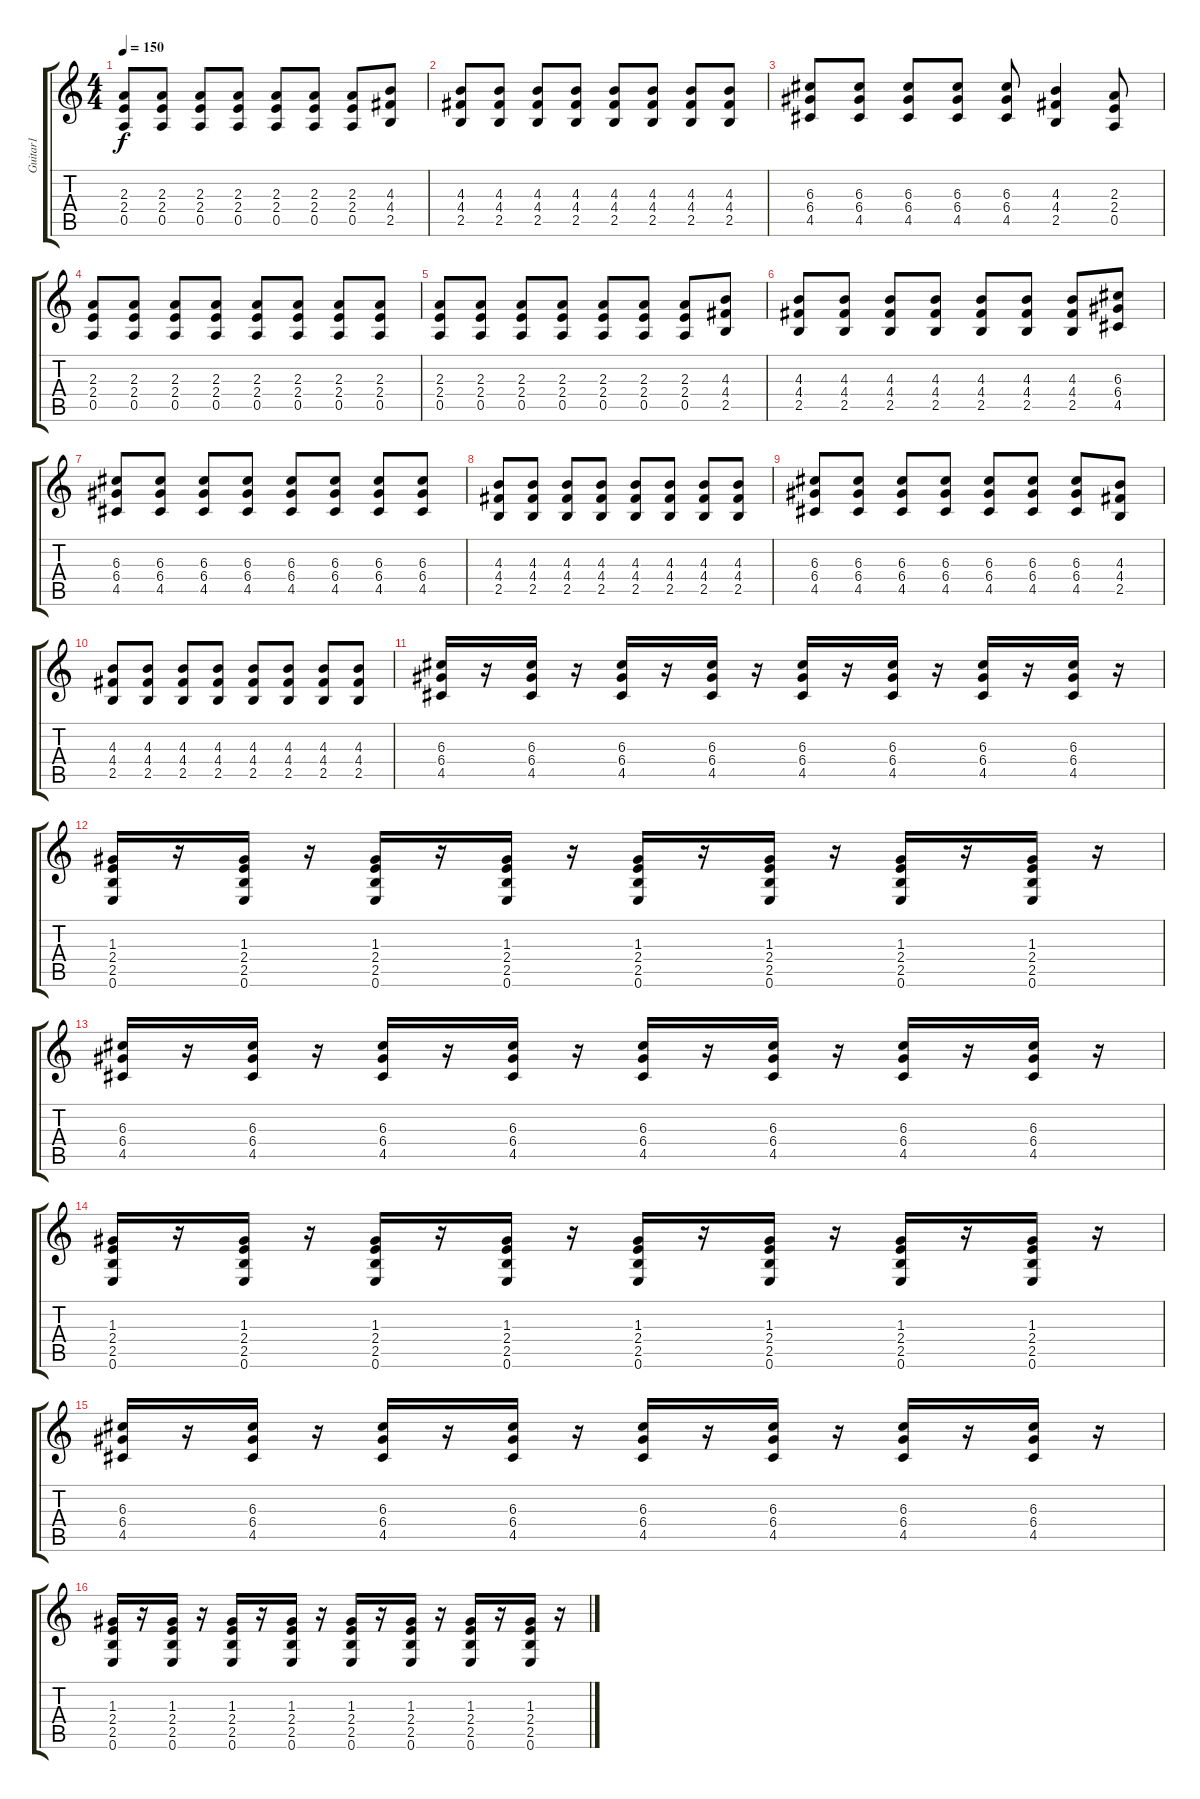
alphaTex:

\track ("Guitar1" "Guitar1") {instrument distortionguitar}
\staff {score tabs}
\tuning (E4 B3 G3 D3 A2 E2) {hide}
\ts (4 4)
\tempo 150
\clef g2
\ks c
(2.3 2.4 0.5).8{dy f} (2.3 2.4 0.5).8 (2.3 2.4 0.5).8 (2.3 2.4 0.5).8 (2.3 2.4 0.5).8 (2.3 2.4 0.5).8 (2.3 2.4 0.5).8 (4.3 4.4 2.5).8 |
(4.3 4.4 2.5).8 (4.3 4.4 2.5).8 (4.3 4.4 2.5).8 (4.3 4.4 2.5).8 (4.3 4.4 2.5).8 (4.3 4.4 2.5).8 (4.3 4.4 2.5).8 (4.3 4.4 2.5).8 |
(6.3 6.4 4.5).8 (6.3 6.4 4.5).8 (6.3 6.4 4.5).8 (6.3 6.4 4.5).8 (6.3 6.4 4.5).8 (4.3 4.4 2.5).4 (2.3 2.4 0.5).8 |
(2.3 2.4 0.5).8 (2.3 2.4 0.5).8 (2.3 2.4 0.5).8 (2.3 2.4 0.5).8 (2.3 2.4 0.5).8 (2.3 2.4 0.5).8 (2.3 2.4 0.5).8 (2.3 2.4 0.5).8 |
(2.3 2.4 0.5).8 (2.3 2.4 0.5).8 (2.3 2.4 0.5).8 (2.3 2.4 0.5).8 (2.3 2.4 0.5).8 (2.3 2.4 0.5).8 (2.3 2.4 0.5).8 (4.3 4.4 2.5).8 |
(4.3 4.4 2.5).8 (4.3 4.4 2.5).8 (4.3 4.4 2.5).8 (4.3 4.4 2.5).8 (4.3 4.4 2.5).8 (4.3 4.4 2.5).8 (4.3 4.4 2.5).8 (6.3 6.4 4.5).8 |
(6.3 6.4 4.5).8 (6.3 6.4 4.5).8 (6.3 6.4 4.5).8 (6.3 6.4 4.5).8 (6.3 6.4 4.5).8 (6.3 6.4 4.5).8 (6.3 6.4 4.5).8 (6.3 6.4 4.5).8 |
(4.3 4.4 2.5).8 (4.3 4.4 2.5).8 (4.3 4.4 2.5).8 (4.3 4.4 2.5).8 (4.3 4.4 2.5).8 (4.3 4.4 2.5).8 (4.3 4.4 2.5).8 (4.3 4.4 2.5).8 |
(6.3 6.4 4.5).8 (6.3 6.4 4.5).8 (6.3 6.4 4.5).8 (6.3 6.4 4.5).8 (6.3 6.4 4.5).8 (6.3 6.4 4.5).8 (6.3 6.4 4.5).8 (4.3 4.4 2.5).8 |
(4.3 4.4 2.5).8 (4.3 4.4 2.5).8 (4.3 4.4 2.5).8 (4.3 4.4 2.5).8 (4.3 4.4 2.5).8 (4.3 4.4 2.5).8 (4.3 4.4 2.5).8 (4.3 4.4 2.5).8 |
(6.3 6.4 4.5).16 r.16 (6.3 6.4 4.5).16 r.16 (6.3 6.4 4.5).16 r.16 (6.3 6.4 4.5).16 r.16 (6.3 6.4 4.5).16 r.16 (6.3 6.4 4.5).16 r.16 (6.3 6.4 4.5).16 r.16 (6.3 6.4 4.5).16 r.16 |
(1.3 2.4 2.5 0.6).16 r.16 (1.3 2.4 2.5 0.6).16 r.16 (1.3 2.4 2.5 0.6).16 r.16 (1.3 2.4 2.5 0.6).16 r.16 (1.3 2.4 2.5 0.6).16 r.16 (1.3 2.4 2.5 0.6).16 r.16 (1.3 2.4 2.5 0.6).16 r.16 (1.3 2.4 2.5 0.6).16 r.16 |
(6.3 6.4 4.5).16 r.16 (6.3 6.4 4.5).16 r.16 (6.3 6.4 4.5).16 r.16 (6.3 6.4 4.5).16 r.16 (6.3 6.4 4.5).16 r.16 (6.3 6.4 4.5).16 r.16 (6.3 6.4 4.5).16 r.16 (6.3 6.4 4.5).16 r.16 |
(1.3 2.4 2.5 0.6).16 r.16 (1.3 2.4 2.5 0.6).16 r.16 (1.3 2.4 2.5 0.6).16 r.16 (1.3 2.4 2.5 0.6).16 r.16 (1.3 2.4 2.5 0.6).16 r.16 (1.3 2.4 2.5 0.6).16 r.16 (1.3 2.4 2.5 0.6).16 r.16 (1.3 2.4 2.5 0.6).16 r.16 |
(6.3 6.4 4.5).16 r.16 (6.3 6.4 4.5).16 r.16 (6.3 6.4 4.5).16 r.16 (6.3 6.4 4.5).16 r.16 (6.3 6.4 4.5).16 r.16 (6.3 6.4 4.5).16 r.16 (6.3 6.4 4.5).16 r.16 (6.3 6.4 4.5).16 r.16 |
(1.3 2.4 2.5 0.6).16 r.16 (1.3 2.4 2.5 0.6).16 r.16 (1.3 2.4 2.5 0.6).16 r.16 (1.3 2.4 2.5 0.6).16 r.16 (1.3 2.4 2.5 0.6).16 r.16 (1.3 2.4 2.5 0.6).16 r.16 (1.3 2.4 2.5 0.6).16 r.16 (1.3 2.4 2.5 0.6).16 r.16
